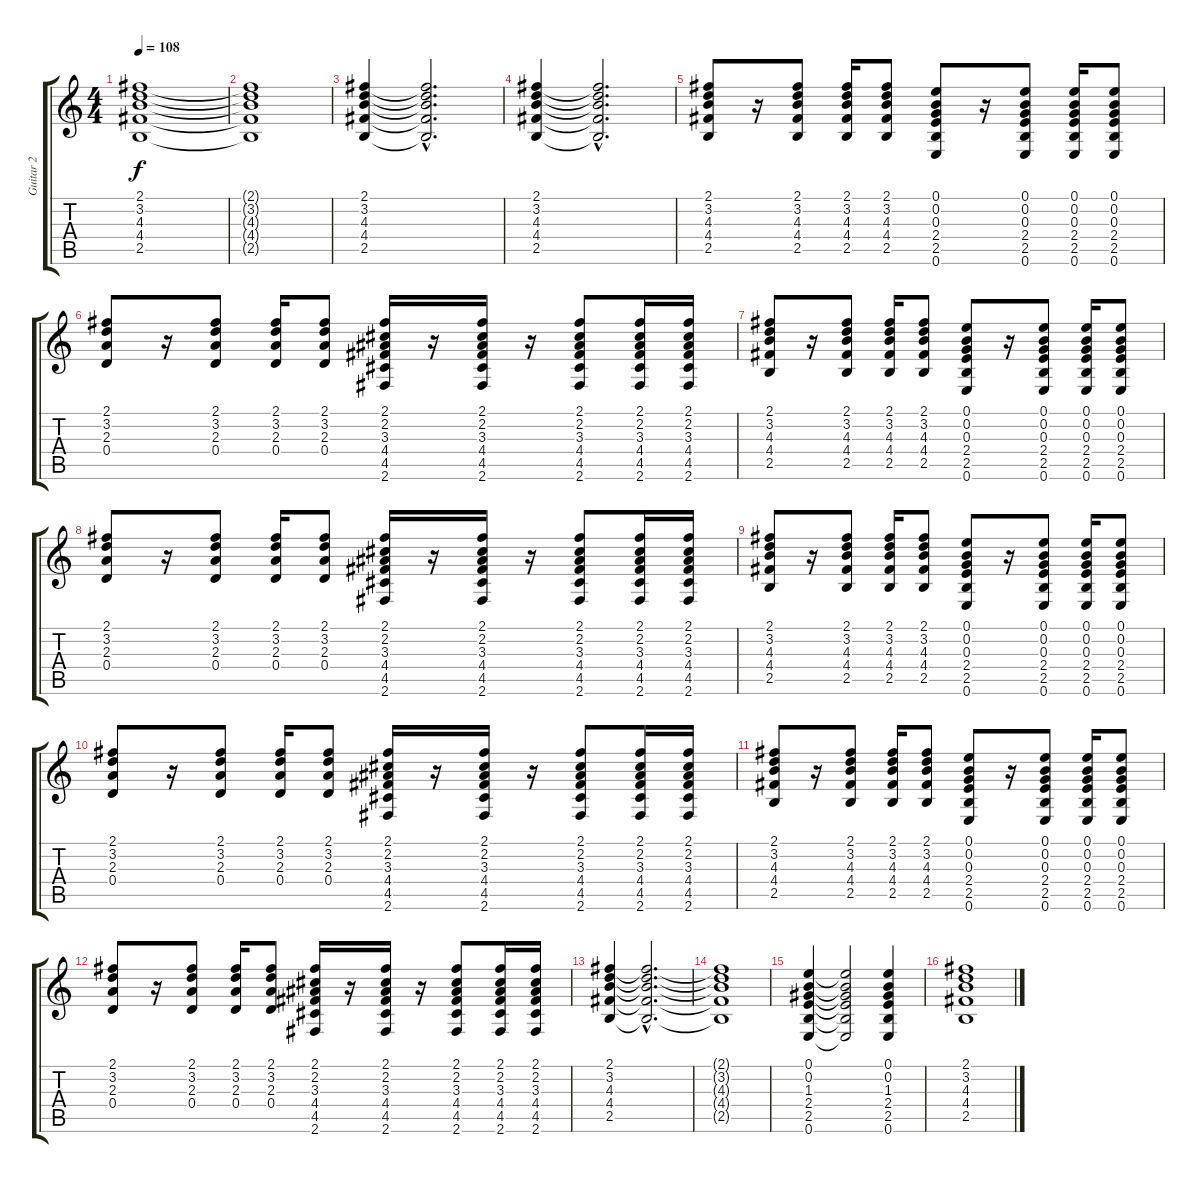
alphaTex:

\track ("Guitar 2" "Guitar 2") {instrument overdrivenguitar}
\staff {score tabs}
\tuning (E4 B3 G3 D3 A2 E2) {hide}
\ts (4 4)
\tempo 108
\clef g2
\ks c
(2.1 3.2 4.3 4.4 2.5).1{dy f volume 0 instrument overdrivenguitar} |
(2.1{t} 3.2{t} 4.3{t} 4.4{t} 2.5{t}).1 |
(2.1 3.2 4.3 4.4 2.5).4{volume 9} (2.1{hac t} 3.2{hac t} 4.3{hac t} 4.4{hac t} 2.5{hac t}).2{d volume 6} |
(2.1 3.2 4.3 4.4 2.5).4{volume 9} (2.1{hac t} 3.2{hac t} 4.3{hac t} 4.4{hac t} 2.5{hac t}).2{d volume 6} |
(2.1 3.2 4.3 4.4 2.5).8{volume 9} r.16 (2.1 3.2 4.3 4.4 2.5).8 (2.1 3.2 4.3 4.4 2.5).16 (2.1 3.2 4.3 4.4 2.5).8 (0.1 0.2 0.3 2.4 2.5 0.6).8 r.16 (0.1 0.2 0.3 2.4 2.5 0.6).8 (0.1 0.2 0.3 2.4 2.5 0.6).16 (0.1 0.2 0.3 2.4 2.5 0.6).8 |
(2.1 3.2 2.3 0.4).8 r.16 (2.1 3.2 2.3 0.4).8 (2.1 3.2 2.3 0.4).16 (2.1 3.2 2.3 0.4).8 (2.1 2.2 3.3 4.4 4.5 2.6).16 r.16 (2.1 2.2 3.3 4.4 4.5 2.6).16 r.16 (2.1 2.2 3.3 4.4 4.5 2.6).8 (2.1 2.2 3.3 4.4 4.5 2.6).16 (2.1 2.2 3.3 4.4 4.5 2.6).16 |
(2.1 3.2 4.3 4.4 2.5).8 r.16 (2.1 3.2 4.3 4.4 2.5).8 (2.1 3.2 4.3 4.4 2.5).16 (2.1 3.2 4.3 4.4 2.5).8 (0.1 0.2 0.3 2.4 2.5 0.6).8 r.16 (0.1 0.2 0.3 2.4 2.5 0.6).8 (0.1 0.2 0.3 2.4 2.5 0.6).16 (0.1 0.2 0.3 2.4 2.5 0.6).8 |
(2.1 3.2 2.3 0.4).8 r.16 (2.1 3.2 2.3 0.4).8 (2.1 3.2 2.3 0.4).16 (2.1 3.2 2.3 0.4).8 (2.1 2.2 3.3 4.4 4.5 2.6).16 r.16 (2.1 2.2 3.3 4.4 4.5 2.6).16 r.16 (2.1 2.2 3.3 4.4 4.5 2.6).8 (2.1 2.2 3.3 4.4 4.5 2.6).16 (2.1 2.2 3.3 4.4 4.5 2.6).16 |
(2.1 3.2 4.3 4.4 2.5).8 r.16 (2.1 3.2 4.3 4.4 2.5).8 (2.1 3.2 4.3 4.4 2.5).16 (2.1 3.2 4.3 4.4 2.5).8 (0.1 0.2 0.3 2.4 2.5 0.6).8 r.16 (0.1 0.2 0.3 2.4 2.5 0.6).8 (0.1 0.2 0.3 2.4 2.5 0.6).16 (0.1 0.2 0.3 2.4 2.5 0.6).8 |
(2.1 3.2 2.3 0.4).8 r.16 (2.1 3.2 2.3 0.4).8 (2.1 3.2 2.3 0.4).16 (2.1 3.2 2.3 0.4).8 (2.1 2.2 3.3 4.4 4.5 2.6).16 r.16 (2.1 2.2 3.3 4.4 4.5 2.6).16 r.16 (2.1 2.2 3.3 4.4 4.5 2.6).8 (2.1 2.2 3.3 4.4 4.5 2.6).16 (2.1 2.2 3.3 4.4 4.5 2.6).16 |
(2.1 3.2 4.3 4.4 2.5).8 r.16 (2.1 3.2 4.3 4.4 2.5).8 (2.1 3.2 4.3 4.4 2.5).16 (2.1 3.2 4.3 4.4 2.5).8 (0.1 0.2 0.3 2.4 2.5 0.6).8 r.16 (0.1 0.2 0.3 2.4 2.5 0.6).8 (0.1 0.2 0.3 2.4 2.5 0.6).16 (0.1 0.2 0.3 2.4 2.5 0.6).8 |
(2.1 3.2 2.3 0.4).8 r.16 (2.1 3.2 2.3 0.4).8 (2.1 3.2 2.3 0.4).16 (2.1 3.2 2.3 0.4).8 (2.1 2.2 3.3 4.4 4.5 2.6).16 r.16 (2.1 2.2 3.3 4.4 4.5 2.6).16 r.16 (2.1 2.2 3.3 4.4 4.5 2.6).8 (2.1 2.2 3.3 4.4 4.5 2.6).16 (2.1 2.2 3.3 4.4 4.5 2.6).16 |
(2.1 3.2 4.3 4.4 2.5).4{volume 9} (2.1{hac t} 3.2{hac t} 4.3{hac t} 4.4{hac t} 2.5{hac t}).2{d volume 3} |
(2.1{t} 3.2{t} 4.3{t} 4.4{t} 2.5{t}).1 |
(0.1 0.2 1.3 2.4 2.5 0.6).4{volume 9} (0.1{t} 0.2{t} 1.3{t} 2.4{t} 2.5{t} 0.6{t}).2{volume 5} (0.1 0.2 1.3 2.4 2.5 0.6).4{volume 9} |
(2.1 3.2 4.3 4.4 2.5).1{volume 3}
